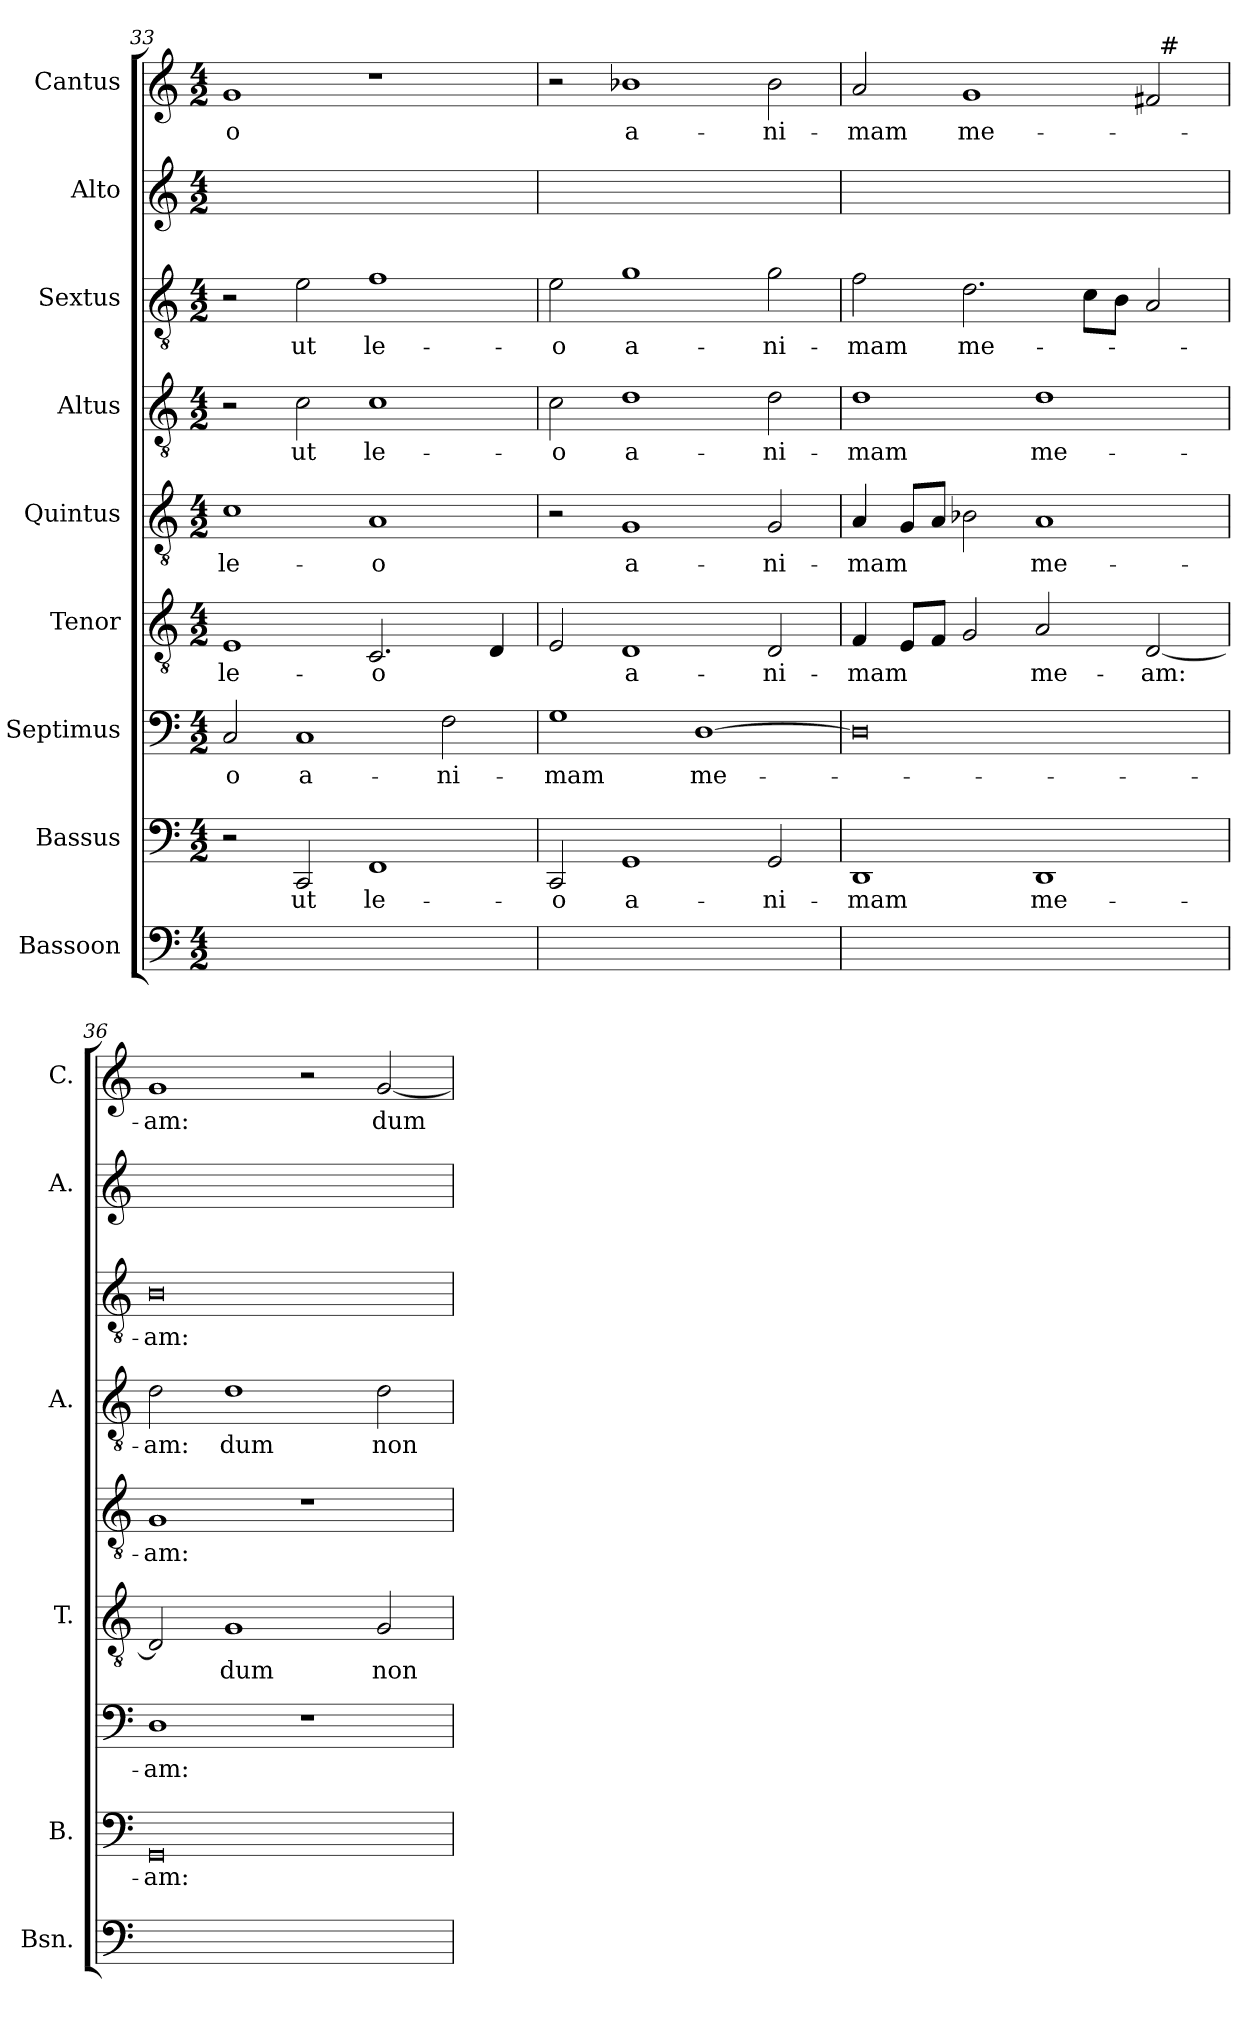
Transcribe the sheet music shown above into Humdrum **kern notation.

**kern	**text	**kern	**text	**kern	**text	**kern	**text	**kern	**text	**kern	**text	**kern	**text	**kern	**text	**kern	**text
*part9	*part9	*part8	*part8	*part7	*part7	*part6	*part6	*part5	*part5	*part4	*part4	*part3	*part3	*part2	*part2	*part1	*part1
*staff9	*staff9	*staff8	*staff8	*staff7	*staff7	*staff6	*staff6	*staff5	*staff5	*staff4	*staff4	*staff3	*staff3	*staff2	*staff2	*staff1	*staff1
*I"Bassoon	*	*I"Bassus	*	*I"Septimus	*	*I"Tenor	*	*I"Quintus	*	*I"Altus	*	*I"Sextus	*	*I"Alto	*	*I"Cantus	*
*I'Bsn.	*	*I'B.	*	*	*	*I'T.	*	*	*	*I'A.	*	*	*	*I'A.	*	*I'C.	*
*clefF4	*	*clefF4	*	*clefF4	*	*clefGv2	*	*clefGv2	*	*clefGv2	*	*clefGv2	*	*clefG2	*	*clefG2	*
*	*	*	*	*	*	*ITrd7c12	*	*ITrd7c12	*	*ITrd7c12	*	*ITrd7c12	*	*	*	*	*
*k[]	*	*k[]	*	*k[]	*	*k[]	*	*k[]	*	*k[]	*	*k[]	*	*k[]	*	*k[]	*
*C:	*	*C:	*	*C:	*	*C:	*	*C:	*	*C:	*	*C:	*	*C:	*	*C:	*
*M4/2	*	*M4/2	*	*M4/2	*	*M4/2	*	*M4/2	*	*M4/2	*	*M4/2	*	*M4/2	*	*M4/2	*
=33	=33	=33	=33	=33	=33	=33	=33	=33	=33	=33	=33	=33	=33	=33	=33	=33	=33
!	!	!	!	!	!LO:LY:b	!	!LO:LY:b	!	!LO:LY:b	!	!	!	!	!	!	!	!LO:LY:b
2ryy	.	2r	.	2C/	-o	1EE	le-	1C	le-	2r	.	2r	.	1gyy	-o	1g	-o
!	!	!	!LO:LY:b	!	!LO:LY:b	!	!	!	!	!	!LO:LY:b	!	!LO:LY:b	!	!	!	!
2CC/yy	ut	2CC/	ut	1C	a-	.	.	.	.	2C\	ut	2E\	ut	.	.	.	.
!	!	!	!LO:LY:b	!	!	!	!LO:LY:b	!	!LO:LY:b	!	!LO:LY:b	!	!LO:LY:b	!	!	!	!
1FFyy	le-	1FF	le-	.	.	2.CC/	-o	1AA	-o	1C	le-	1F	le-	1ryy	.	1r	.
!	!	!	!	!	!LO:LY:b	!	!	!	!	!	!	!	!	!	!	!	!
.	.	.	.	2F\	-ni-	.	.	.	.	.	.	.	.	.	.	.	.
.	.	.	.	.	.	4DD/	.	.	.	.	.	.	.	.	.	.	.
=34	=34	=34	=34	=34	=34	=34	=34	=34	=34	=34	=34	=34	=34	=34	=34	=34	=34
!	!	!	!LO:LY:b	!	!LO:LY:b	!	!	!	!	!	!LO:LY:b	!	!LO:LY:b	!	!	!	!
2CC/yy	-o	2CC/	-o	1G	-mam	2EE/	.	2r	.	2C\	-o	2E\	-o	2ryy	.	2r	.
!	!	!	!LO:LY:b	!	!	!	!LO:LY:b	!	!LO:LY:b	!	!LO:LY:b	!	!LO:LY:b	!	!	!	!LO:LY:b
1GGyy	a-	1GG	a-	.	.	1DD	a-	1GG	a-	1D	a-	1G	a-	1b-yy	a-	1b-X	a-
!	!	!	!	!	!LO:LY:b	!	!	!	!	!	!	!	!	!	!	!	!
.	.	.	.	[>1D	me-	.	.	.	.	.	.	.	.	.	.	.	.
!	!	!	!LO:LY:b	!	!	!	!LO:LY:b	!	!LO:LY:b	!	!LO:LY:b	!	!LO:LY:b	!	!	!	!LO:LY:b
2GG/yy	-ni-	2GG/	-ni-	.	.	2DD/	-ni-	2GG/	-ni-	2D\	-ni-	2G\	-ni-	2b-\yy	-ni-	2b-\	-ni-
!!LO:PB:g=z
=35	=35	=35	=35	=35	=35	=35	=35	=35	=35	=35	=35	=35	=35	=35	=35	=35	=35
!	!	!	!LO:LY:b	!	!	!	!LO:LY:b	!	!LO:LY:b	!	!LO:LY:b	!	!LO:LY:b	!	!	!	!LO:LY:b
*	*	*	*	*	*	*	*	*	*	*	*	*	*	*	*	*^	*
1DDyy	-mam	1DD	-mam	0D]	.	4FF/	-mam	4AA/	-mam	1D	-mam	2F\	-mam	2a/yy	-mam	2a/	1ryy	-mam
.	.	.	.	.	.	8EE/L	.	8GG/L	.	.	.	.	.	.	.	.	.	.
.	.	.	.	.	.	8FF/J	.	8AA/J	.	.	.	.	.	.	.	.	.	.
!	!	!	!	!	!	!	!	!	!	!	!	!	!LO:LY:b	!	!	!	!	!LO:LY:b
.	.	.	.	.	.	2GG/	.	2BB-X\	.	.	.	2.D\	me-	1gyy	me-	1g	.	me-
!	!	!	!LO:LY:b	!	!	!	!LO:LY:b	!	!LO:LY:b	!	!LO:LY:b	!	!	!	!	!	!	!
1DDyy	me-	1DD	me-	.	.	2AA/	me-	1AA	me-	1D	me-	.	.	.	.	.	2ryy	.
.	.	.	.	.	.	.	.	.	.	.	.	8C\L	.	.	.	.	.	.
.	.	.	.	.	.	.	.	.	.	.	.	8BB\J	.	.	.	.	.	.
!	!	!	!	!	!	!	!LO:LY:b	!	!	!	!	!	!	!	!	!	!	!
.	.	.	.	.	.	[<2DD/	-am:	.	.	.	.	2AA/	.	2f#/yy	.	2f#/	32ryy	.
!	!	!	!	!	!	!	!	!	!	!	!	!	!	!	!	!	!LO:TX:a:t=#	!
.	.	.	.	.	.	.	.	.	.	.	.	.	.	.	.	.	4...ryy	.
=36	=36	=36	=36	=36	=36	=36	=36	=36	=36	=36	=36	=36	=36	=36	=36	=36	=36	=36
!	!	!	!LO:LY:b	!	!LO:LY:b	!	!	!	!LO:LY:b	!	!LO:LY:b	!	!LO:LY:b	!	!	!	!	!LO:LY:b
*	*	*	*	*	*	*	*	*	*	*	*	*	*	*	*	*v	*v	*
0GGyy	-am:	0GG	-am:	1D	-am:	2DD/]	.	1GG	-am:	2D\	-am:	0BB	-am:	1gyy	-am:	1g	-am:
!	!	!	!	!	!	!	!LO:LY:b	!	!	!	!LO:LY:b	!	!	!	!	!	!
.	.	.	.	.	.	1GG	dum	.	.	1D	dum	.	.	.	.	.	.
.	.	.	.	1r	.	.	.	1r	.	.	.	.	.	2ryy	.	2r	.
!	!	!	!	!	!	!	!LO:LY:b	!	!	!	!LO:LY:b	!	!	!	!	!	!LO:LY:b
.	.	.	.	.	.	2GG/	non	.	.	2D\	non	.	.	[<2g/yy	dum	[<2g/	dum
=	=	=	=	=	=	=	=	=	=	=	=	=	=	=	=	=	=
*-	*-	*-	*-	*-	*-	*-	*-	*-	*-	*-	*-	*-	*-	*-	*-	*-	*-
